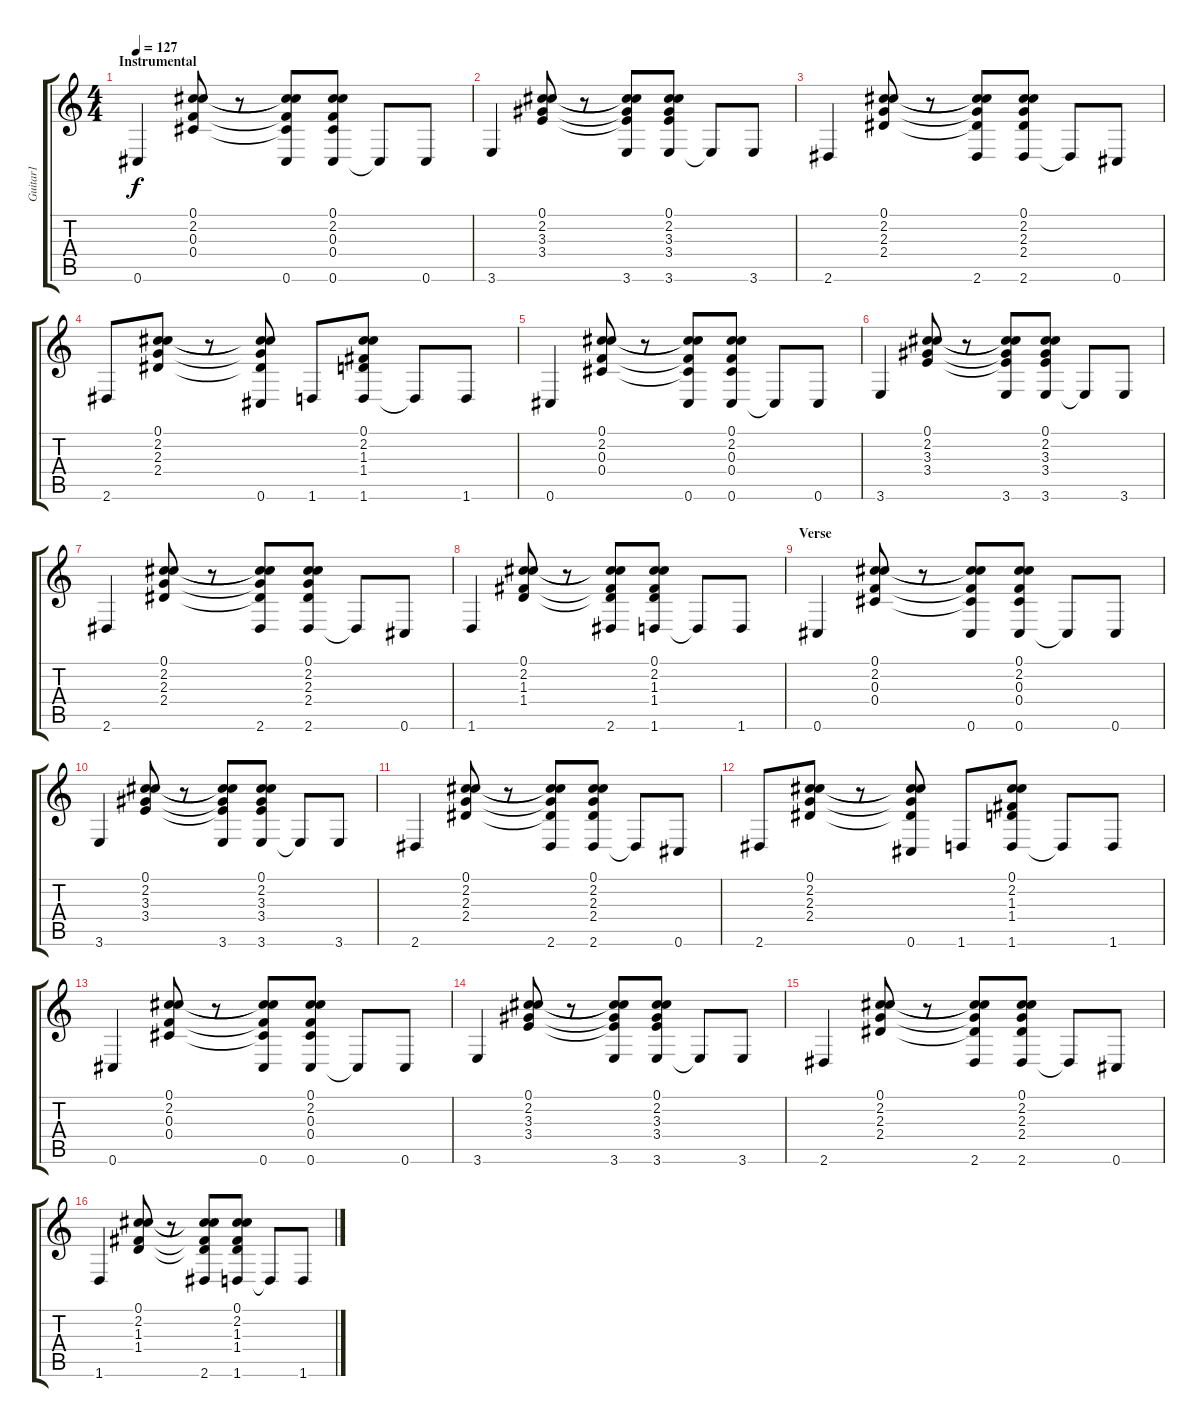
\track ("Guitar1" "Guitar1") {instrument acousticguitarsteel}
\staff {score tabs}
\tuning (Db4 B3 F3 Db3 A2 Db2) {hide}
\ts (4 4)
\section ("" "Instrumental")
\tempo 127
\clef g2
\ks c
0.6.4{dy f} (0.1 2.2 0.3 0.4).8 r.8 (0.1{t} 2.2{t} 0.3{t} 0.4{t} 0.6).8 (0.1 2.2 0.3 0.4 0.6).8 0.6{t}.8 0.6.8 |
3.6.4 (0.1 2.2 3.3 3.4).8 r.8 (0.1{t} 2.2{t} 3.3{t} 3.4{t} 3.6).8 (0.1 2.2 3.3 3.4 3.6).8 3.6{t}.8 3.6.8 |
2.6.4 (0.1 2.2 2.3 2.4).8 r.8 (0.1{t} 2.2{t} 2.3{t} 2.4{t} 2.6).8 (0.1 2.2 2.3 2.4 2.6).8 2.6{t}.8 0.6.8 |
2.6.8 (0.1 2.2 2.3 2.4).8 r.8 (0.1{t} 2.2{t} 2.3{t} 2.4{t} 0.6).8 1.6.8 (0.1 2.2 1.3 1.4 1.6).8 1.6{t}.8 1.6.8 |
0.6.4 (0.1 2.2 0.3 0.4).8 r.8 (0.1{t} 2.2{t} 0.3{t} 0.4{t} 0.6).8 (0.1 2.2 0.3 0.4 0.6).8 0.6{t}.8 0.6.8 |
3.6.4 (0.1 2.2 3.3 3.4).8 r.8 (0.1{t} 2.2{t} 3.3{t} 3.4{t} 3.6).8 (0.1 2.2 3.3 3.4 3.6).8 3.6{t}.8 3.6.8 |
2.6.4 (0.1 2.2 2.3 2.4).8 r.8 (0.1{t} 2.2{t} 2.3{t} 2.4{t} 2.6).8 (0.1 2.2 2.3 2.4 2.6).8 2.6{t}.8 0.6.8 |
1.6.4 (0.1 2.2 1.3 1.4).8 r.8 (0.1{t} 2.2{t} 1.3{t} 1.4{t} 2.6).8 (0.1 2.2 1.3 1.4 1.6).8 1.6{t}.8 1.6.8 |
\section ("" "Verse")
0.6.4 (0.1 2.2 0.3 0.4).8 r.8 (0.1{t} 2.2{t} 0.3{t} 0.4{t} 0.6).8 (0.1 2.2 0.3 0.4 0.6).8 0.6{t}.8 0.6.8 |
3.6.4 (0.1 2.2 3.3 3.4).8 r.8 (0.1{t} 2.2{t} 3.3{t} 3.4{t} 3.6).8 (0.1 2.2 3.3 3.4 3.6).8 3.6{t}.8 3.6.8 |
2.6.4 (0.1 2.2 2.3 2.4).8 r.8 (0.1{t} 2.2{t} 2.3{t} 2.4{t} 2.6).8 (0.1 2.2 2.3 2.4 2.6).8 2.6{t}.8 0.6.8 |
2.6.8 (0.1 2.2 2.3 2.4).8 r.8 (0.1{t} 2.2{t} 2.3{t} 2.4{t} 0.6).8 1.6.8 (0.1 2.2 1.3 1.4 1.6).8 1.6{t}.8 1.6.8 |
0.6.4 (0.1 2.2 0.3 0.4).8 r.8 (0.1{t} 2.2{t} 0.3{t} 0.4{t} 0.6).8 (0.1 2.2 0.3 0.4 0.6).8 0.6{t}.8 0.6.8 |
3.6.4 (0.1 2.2 3.3 3.4).8 r.8 (0.1{t} 2.2{t} 3.3{t} 3.4{t} 3.6).8 (0.1 2.2 3.3 3.4 3.6).8 3.6{t}.8 3.6.8 |
2.6.4 (0.1 2.2 2.3 2.4).8 r.8 (0.1{t} 2.2{t} 2.3{t} 2.4{t} 2.6).8 (0.1 2.2 2.3 2.4 2.6).8 2.6{t}.8 0.6.8 |
1.6.4 (0.1 2.2 1.3 1.4).8 r.8 (0.1{t} 2.2{t} 1.3{t} 1.4{t} 2.6).8 (0.1 2.2 1.3 1.4 1.6).8 1.6{t}.8 1.6.8
